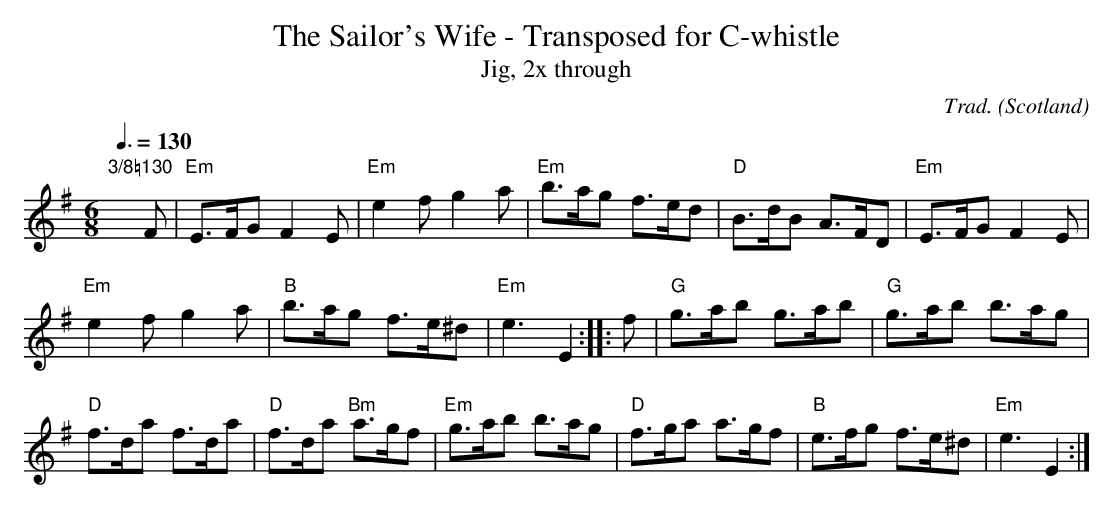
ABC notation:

X:1
T:The Sailor's Wife - Transposed for C-whistle
T:Jig, 2x through
C:Trad.
O:Scotland
M:6/8
Q:3/8=130
K:Em %Transposed from DM
"3/8=130"yyF|"Em"E>FGF2E|"Em"e2fg2a|"Em"b>ag f>ed|"D"B>dB A>FD|"Em"E>FGF2E|
"Em"e2fg2a|"B"b>ag f>e^d|"Em"e3E2::f|"G"g>ab g>ab|"G"g>ab b>ag|
"D"f>da f>da|"D"f>da "Bm"a>gf|"Em"g>ab b>ag|"D"f>ga a>gf|"B"e>fg f>e^d|"Em"e3E2:|
